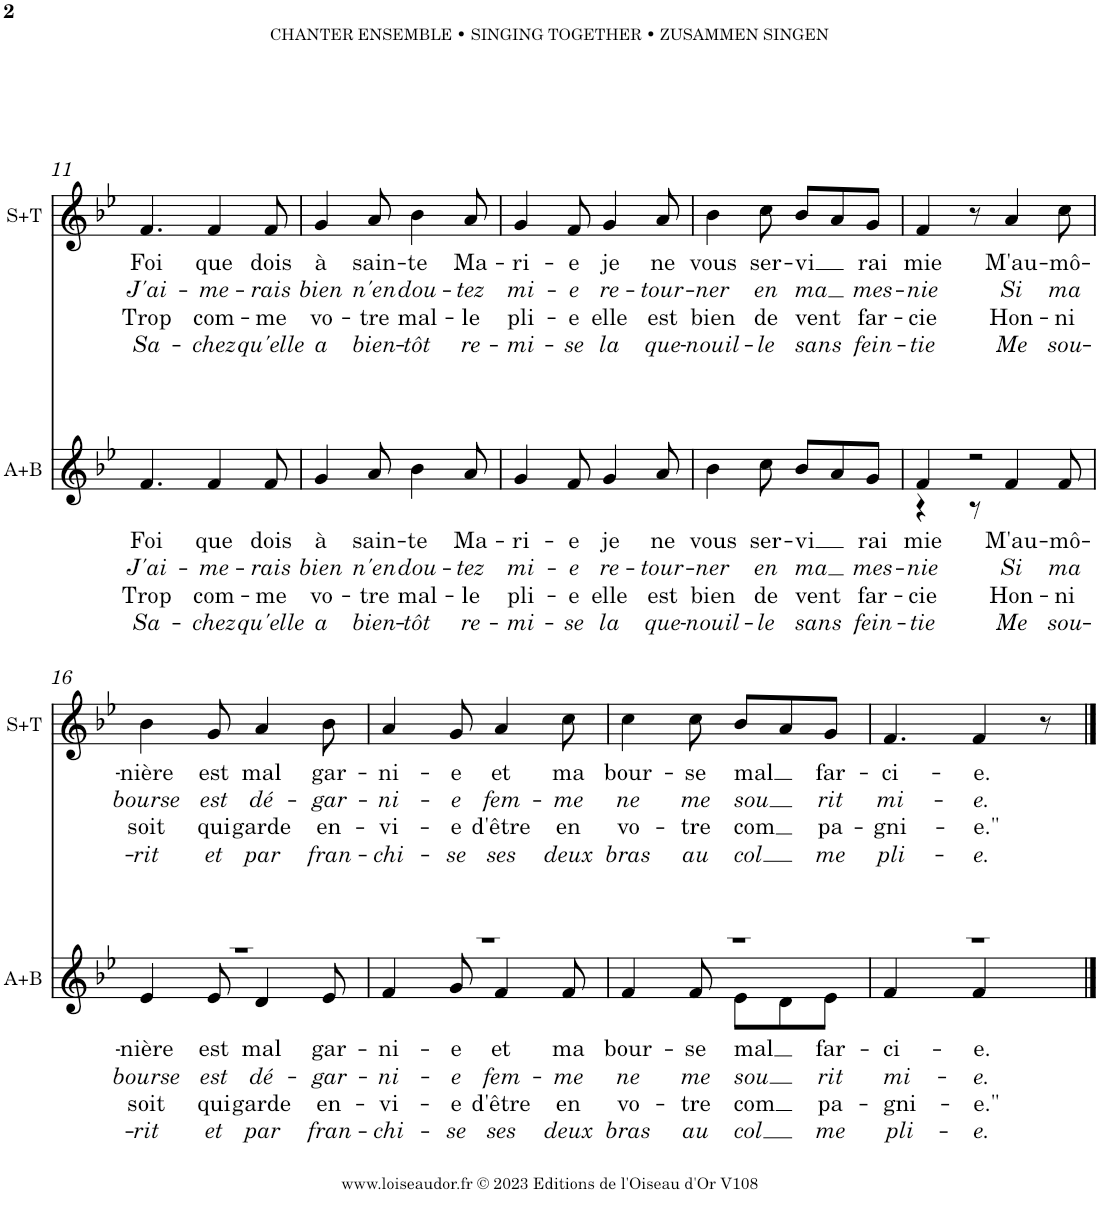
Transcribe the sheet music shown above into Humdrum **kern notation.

**kern	**text	**text	**text	**text	**kern	**text	**text	**text	**text
*part2	*part2	*part2	*part2	*part2	*part1	*part1	*part1	*part1	*part1
*staff2	*staff2	*staff2	*staff2	*staff2	*staff1	*staff1	*staff1	*staff1	*staff1
*I"A+B	*	*	*	*	*I"S+T	*	*	*	*
*I'A+B	*	*	*	*	*I'S+T	*	*	*	*
!!LO:PB:g=z
*clefG2	*	*	*	*	*clefG2	*	*	*	*
*k[b-e-]	*	*	*	*	*k[b-e-]	*	*	*	*
*g:	*	*	*	*	*g:	*	*	*	*
*M6/8	*	*	*	*	*M6/8	*	*	*	*
=11	=11	=11	=11	=11	=11	=11	=11	=11	=11
!	!LO:LY:b	!LO:LY:b	!LO:LY:b	!LO:LY:b	!	!LO:LY:b	!LO:LY:b	!LO:LY:b	!LO:LY:b
4.f/	Foi	J'ai-	Trop	Sa-	4.f/	Foi	J'ai-	Trop	Sa-
!	!LO:LY:b	!LO:LY:b	!LO:LY:b	!LO:LY:b	!	!LO:LY:b	!LO:LY:b	!LO:LY:b	!LO:LY:b
4f/	que	-me-	com-	-chez	4f/	que	-me-	com-	-chez
!	!LO:LY:b	!LO:LY:b	!LO:LY:b	!LO:LY:b	!	!LO:LY:b	!LO:LY:b	!LO:LY:b	!LO:LY:b
8f/	dois	-rais	-me	qu'elle	8f/	dois	-rais	-me	qu'elle
=12	=12	=12	=12	=12	=12	=12	=12	=12	=12
!	!LO:LY:b	!LO:LY:b	!LO:LY:b	!LO:LY:b	!	!LO:LY:b	!LO:LY:b	!LO:LY:b	!LO:LY:b
4g/	à	bien	vo-	a	4g/	à	bien	vo-	a
!	!LO:LY:b	!LO:LY:b	!LO:LY:b	!LO:LY:b	!	!LO:LY:b	!LO:LY:b	!LO:LY:b	!LO:LY:b
8a/	sain-	n'en	-tre	bien-	8a/	sain-	n'en	-tre	bien-
!	!LO:LY:b	!LO:LY:b	!LO:LY:b	!LO:LY:b	!	!LO:LY:b	!LO:LY:b	!LO:LY:b	!LO:LY:b
4b-\	-te	dou-	mal-	-tôt	4b-\	-te	dou-	mal-	-tôt
!	!LO:LY:b	!LO:LY:b	!LO:LY:b	!LO:LY:b	!	!LO:LY:b	!LO:LY:b	!LO:LY:b	!LO:LY:b
8a/	Ma-	-tez	-le	re-	8a/	Ma-	-tez	-le	re-
=13	=13	=13	=13	=13	=13	=13	=13	=13	=13
!	!LO:LY:b	!LO:LY:b	!LO:LY:b	!LO:LY:b	!	!LO:LY:b	!LO:LY:b	!LO:LY:b	!LO:LY:b
4g/	-ri-	mi-	pli-	-mi-	4g/	-ri-	mi-	pli-	-mi-
!	!LO:LY:b	!LO:LY:b	!LO:LY:b	!LO:LY:b	!	!LO:LY:b	!LO:LY:b	!LO:LY:b	!LO:LY:b
8f/	-e	-e	-e	-se	8f/	-e	-e	-e	-se
!	!LO:LY:b	!LO:LY:b	!LO:LY:b	!LO:LY:b	!	!LO:LY:b	!LO:LY:b	!LO:LY:b	!LO:LY:b
4g/	je	re-	elle	la	4g/	je	re-	elle	la
!	!LO:LY:b	!LO:LY:b	!LO:LY:b	!LO:LY:b	!	!LO:LY:b	!LO:LY:b	!LO:LY:b	!LO:LY:b
8a/	ne	-tour-	est	que-	8a/	ne	-tour-	est	que-
=14	=14	=14	=14	=14	=14	=14	=14	=14	=14
!	!LO:LY:b	!LO:LY:b	!LO:LY:b	!LO:LY:b	!	!LO:LY:b	!LO:LY:b	!LO:LY:b	!LO:LY:b
4b-\	vous	-ner	bien	-nouil-	4b-\	vous	-ner	bien	-nouil-
!	!LO:LY:b	!LO:LY:b	!LO:LY:b	!LO:LY:b	!	!LO:LY:b	!LO:LY:b	!LO:LY:b	!LO:LY:b
8cc\	ser-	en	de	-le	8cc\	ser-	en	de	-le
!	!LO:LY:b	!LO:LY:b	!LO:LY:b	!LO:LY:b	!	!LO:LY:b	!LO:LY:b	!LO:LY:b	!LO:LY:b
8b-/L	-vi	ma	vent	sans	8b-/L	-vi	ma	vent	sans
8a/	.	.	.	.	8a/	.	.	.	.
!	!LO:LY:b	!LO:LY:b	!LO:LY:b	!LO:LY:b	!	!LO:LY:b	!LO:LY:b	!LO:LY:b	!LO:LY:b
8g/J	rai	mes-	far-	fein-	8g/J	rai	mes-	far-	fein-
=15	=15	=15	=15	=15	=15	=15	=15	=15	=15
!	!LO:LY:b	!LO:LY:b	!LO:LY:b	!LO:LY:b	!	!LO:LY:b	!LO:LY:b	!LO:LY:b	!LO:LY:b
*^	*	*	*	*	*	*	*	*	*
4f/	4r	mie	-nie	-cie	-tie	4f/	mie	-nie	-cie	-tie
2r	8r	.	.	.	.	8r	.	.	.	.
!	!	!LO:LY:b	!LO:LY:b	!LO:LY:b	!LO:LY:b	!	!LO:LY:b	!LO:LY:b	!LO:LY:b	!LO:LY:b
.	4f/	M'au-	Si	Hon-	Me	4a/	M'au-	Si	Hon-	Me
!	!	!LO:LY:b	!LO:LY:b	!LO:LY:b	!LO:LY:b	!	!LO:LY:b	!LO:LY:b	!LO:LY:b	!LO:LY:b
.	8f/	-mô-	ma	-ni	sou-	8cc\	-mô-	ma	-ni	sou-
!!LO:LB:g=z
=16	=16	=16	=16	=16	=16	=16	=16	=16	=16	=16
!	!	!LO:LY:b	!LO:LY:b	!LO:LY:b	!LO:LY:b	!	!LO:LY:b	!LO:LY:b	!LO:LY:b	!LO:LY:b
2.r	4e-/	-nière	bourse	soit	-rit	4b-\	-nière	bourse	soit	-rit
!	!	!LO:LY:b	!LO:LY:b	!LO:LY:b	!LO:LY:b	!	!LO:LY:b	!LO:LY:b	!LO:LY:b	!LO:LY:b
.	8e-/	est	est	qui	et	8g/	est	est	qui	et
!	!	!LO:LY:b	!LO:LY:b	!LO:LY:b	!LO:LY:b	!	!LO:LY:b	!LO:LY:b	!LO:LY:b	!LO:LY:b
.	4d/	mal	dé-	garde	par	4a/	mal	dé-	garde	par
!	!	!LO:LY:b	!LO:LY:b	!LO:LY:b	!LO:LY:b	!	!LO:LY:b	!LO:LY:b	!LO:LY:b	!LO:LY:b
.	8e-/	gar-	-gar-	en-	fran-	8b-\	gar-	-gar-	en-	fran-
=17	=17	=17	=17	=17	=17	=17	=17	=17	=17	=17
!	!	!LO:LY:b	!LO:LY:b	!LO:LY:b	!LO:LY:b	!	!LO:LY:b	!LO:LY:b	!LO:LY:b	!LO:LY:b
2.r	4f/	-ni-	-ni-	-vi-	-chi-	4a/	-ni-	-ni-	-vi-	-chi-
!	!	!LO:LY:b	!LO:LY:b	!LO:LY:b	!LO:LY:b	!	!LO:LY:b	!LO:LY:b	!LO:LY:b	!LO:LY:b
.	8g/	-e	-e	-e	-se	8g/	-e	-e	-e	-se
!	!	!LO:LY:b	!LO:LY:b	!LO:LY:b	!LO:LY:b	!	!LO:LY:b	!LO:LY:b	!LO:LY:b	!LO:LY:b
.	4f/	et	fem-	d'être	ses	4a/	et	fem-	d'être	ses
!	!	!LO:LY:b	!LO:LY:b	!LO:LY:b	!LO:LY:b	!	!LO:LY:b	!LO:LY:b	!LO:LY:b	!LO:LY:b
.	8f/	ma	-me	en	deux	8cc\	ma	-me	en	deux
=18	=18	=18	=18	=18	=18	=18	=18	=18	=18	=18
!	!	!LO:LY:b	!LO:LY:b	!LO:LY:b	!LO:LY:b	!	!LO:LY:b	!LO:LY:b	!LO:LY:b	!LO:LY:b
2.r	4f/	bour-	ne	vo-	bras	4cc\	bour-	ne	vo-	bras
!	!	!LO:LY:b	!LO:LY:b	!LO:LY:b	!LO:LY:b	!	!LO:LY:b	!LO:LY:b	!LO:LY:b	!LO:LY:b
.	8f/	-se	me	-tre	au	8cc\	-se	me	-tre	au
!	!	!LO:LY:b	!LO:LY:b	!LO:LY:b	!LO:LY:b	!	!LO:LY:b	!LO:LY:b	!LO:LY:b	!LO:LY:b
.	8e-\L	mal	sou	com	col	8b-/L	mal	sou	com	col
.	8d\	.	.	.	.	8a/	.	.	.	.
!	!	!LO:LY:b	!LO:LY:b	!LO:LY:b	!LO:LY:b	!	!LO:LY:b	!LO:LY:b	!LO:LY:b	!LO:LY:b
.	8e-\J	far-	rit	pa-	me	8g/J	far-	rit	pa-	me
=19	=19	=19	=19	=19	=19	=19	=19	=19	=19	=19
!	!	!LO:LY:b	!LO:LY:b	!LO:LY:b	!LO:LY:b	!	!LO:LY:b	!LO:LY:b	!LO:LY:b	!LO:LY:b
2.r	4f/	-ci-	mi-	-gni-	pli-	4.f/	-ci-	mi-	-gni-	pli-
.	8ryy	.	.	.	.	.	.	.	.	.
!	!	!LO:LY:b	!LO:LY:b	!LO:LY:b	!LO:LY:b	!	!LO:LY:b	!LO:LY:b	!LO:LY:b	!LO:LY:b
.	4f/	-e.	-e.	-e."	-e.	4f/	-e.	-e.	-e."	-e.
.	8ryy	.	.	.	.	8r	.	.	.	.
*v	*v	*	*	*	*	*	*	*	*	*
==	==	==	==	==	==	==	==	==	==
*-	*-	*-	*-	*-	*-	*-	*-	*-	*-
